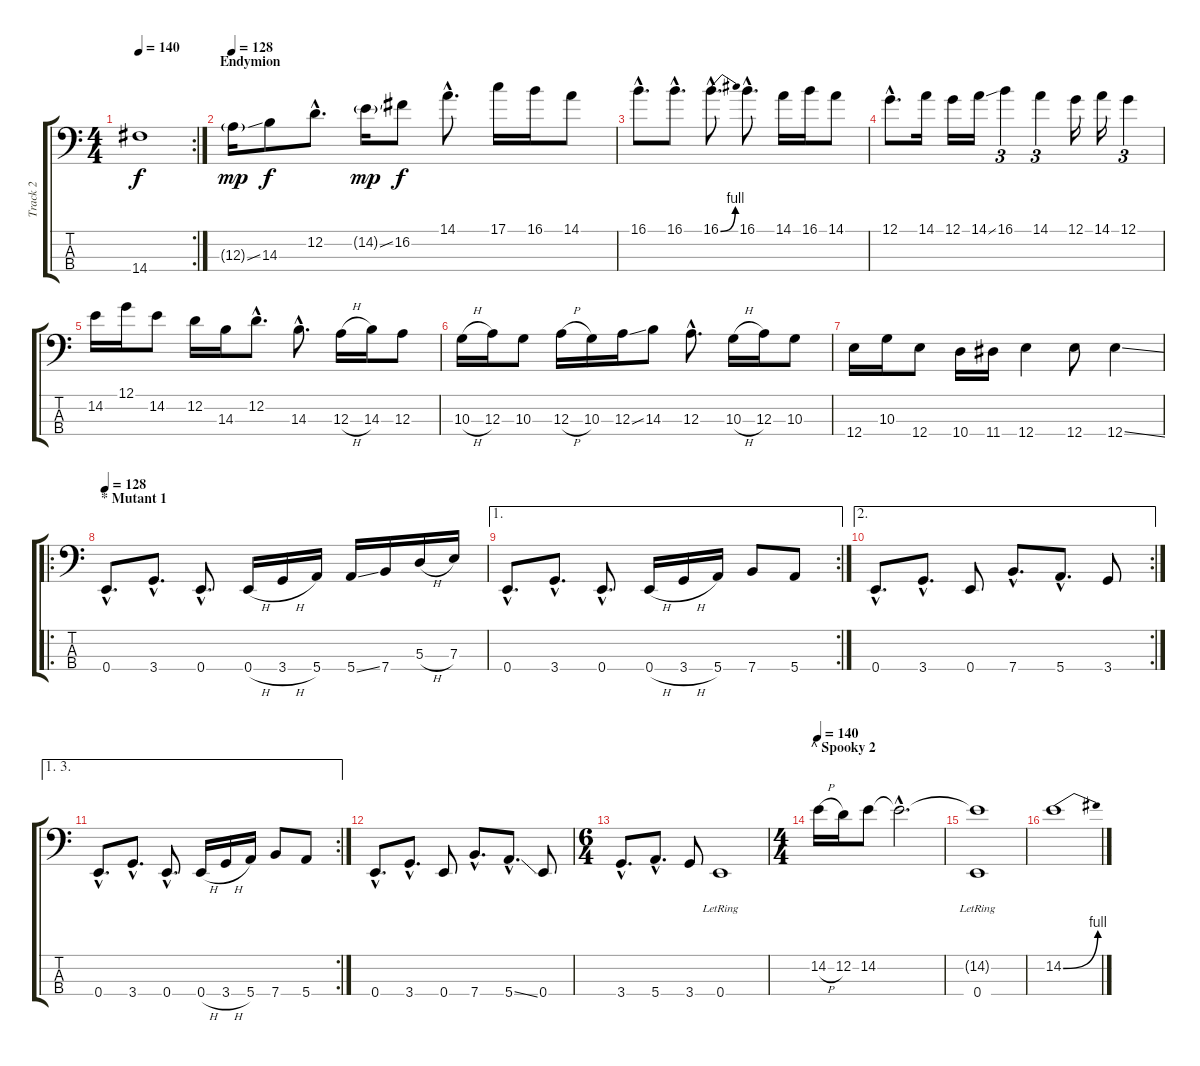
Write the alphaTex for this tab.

\track ("Track 2" "Track 2") {instrument electricbassfinger}
\staff {score tabs}
\tuning (G2 D2 A1 E1) {hide}
\rc 2
\ts (4 4)
\tempo 140
\clef f4
\ks c
14.4.1{dy f} |
\section ("" "Endymion")
\tempo 128
12.3{ss g}.16{dy mp} 14.3.8{dy f} 12.2{hac}.8{d} 14.2{ss g}.16{dy mp} 16.2.8{dy f} 14.1{hac}.8{d} 17.1.16 16.1.16 14.1.8 |
16.1{hac}.8{d} 16.1{hac}.8{d} 16.1{be (bend 0 0 60 4) hac}.8{d} 16.1{hac}.8{d} 14.1.16 16.1.16 14.1.8 |
12.1{hac}.8{d} 14.1.16 12.1.16 14.1{ss}.16 16.1.4{tu (3 2)} 14.1.4{tu (3 2)} 12.1.16 14.1.16 12.1.4{tu (3 2)} |
14.2.16 12.1.16 14.2.8 12.2.16 14.3.16 12.2{hac}.8{d} 14.3{hac}.8{d} 12.3{h}.16 14.3.16 12.3.8 |
10.3{h}.16 12.3.16 10.3.8 12.3{h}.16 10.3.16 12.3{ss}.16 14.3.8 12.3{hac}.8{d} 10.3{h}.16 12.3.16 10.3.8 |
12.4.16 10.3.16 12.4.8 10.4.16 11.4.16 12.4.4 12.4.8 12.4{ss}.4 |
\ro
\section ("" "* Mutant 1")
\tempo 128
0.4{hac}.8{d} 3.4{hac}.8{d} 0.4{hac}.8{d} 0.4{h}.16 3.4{h}.16 5.4.16 5.4{ss}.16 7.4.16 5.3{h}.16 7.3.16 |
\ae 1
\rc 2
0.4{hac}.8{d} 3.4{hac}.8{d} 0.4{hac}.8{d} 0.4{h}.16 3.4{h}.16 5.4.16 7.4.8 5.4.8 |
\ae 2
\rc 2
0.4{hac}.8{d} 3.4{hac}.8{d} 0.4.8 7.4{hac}.8{d} 5.4{hac}.8{d} 3.4.8 |
\ae (1 3)
\rc 2
0.4{hac}.8{d} 3.4{hac}.8{d} 0.4{hac}.8{d} 0.4{h}.16 3.4{h}.16 5.4.16 7.4.8 5.4.8 |
0.4{hac}.8{d} 3.4{hac}.8{d} 0.4.8 7.4{hac}.8{d} 5.4{ss hac}.8{d} 0.4.8 |
\ts (6 4)
3.4{hac}.8{d} 5.4{hac}.8{d} 3.4.8 0.4{lr}.1 |
\ts (4 4)
\section ("" "^ Spooky 2")
\tempo 140
14.2{h}.16 12.2.16 14.2.8 14.2{hac t}.2{d} |
(14.2{t} 0.4{lr}).1 |
14.2{be (bend 0 0 60 4)}.1
